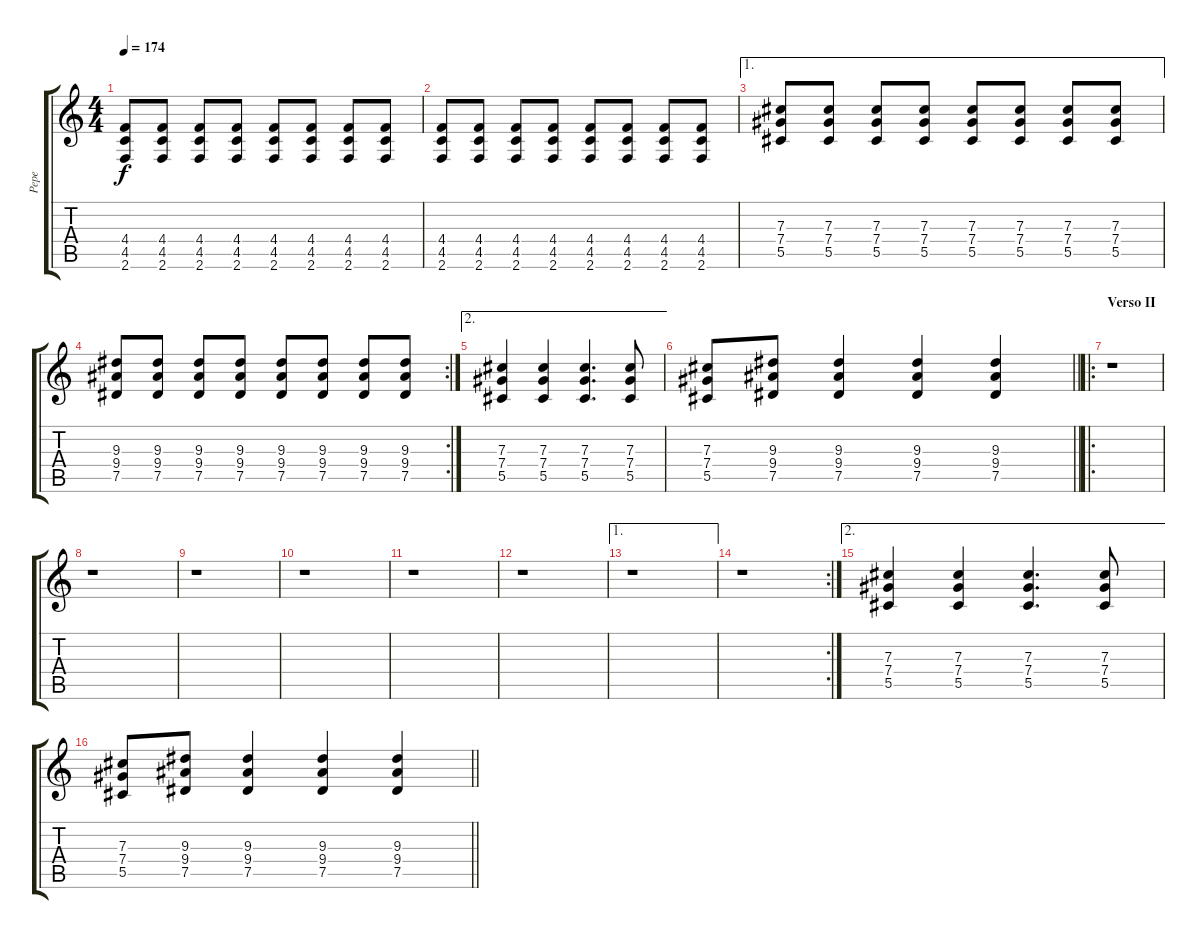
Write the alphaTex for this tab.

\track ("Pepe" "Pepe") {instrument distortionguitar}
\staff {score tabs}
\tuning (Eb4 Bb3 Gb3 Db3 Ab2 Eb2) {hide}
\ts (4 4)
\tempo 174
\clef g2
\ks c
(4.4 4.5 2.6).8{dy f} (4.4 4.5 2.6).8 (4.4 4.5 2.6).8 (4.4 4.5 2.6).8 (4.4 4.5 2.6).8 (4.4 4.5 2.6).8 (4.4 4.5 2.6).8 (4.4 4.5 2.6).8 |
(4.4 4.5 2.6).8 (4.4 4.5 2.6).8 (4.4 4.5 2.6).8 (4.4 4.5 2.6).8 (4.4 4.5 2.6).8 (4.4 4.5 2.6).8 (4.4 4.5 2.6).8 (4.4 4.5 2.6).8 |
\ae 1
(7.3 7.4 5.5).8 (7.3 7.4 5.5).8 (7.3 7.4 5.5).8 (7.3 7.4 5.5).8 (7.3 7.4 5.5).8 (7.3 7.4 5.5).8 (7.3 7.4 5.5).8 (7.3 7.4 5.5).8 |
\rc 2
(9.3 9.4 7.5).8 (9.3 9.4 7.5).8 (9.3 9.4 7.5).8 (9.3 9.4 7.5).8 (9.3 9.4 7.5).8 (9.3 9.4 7.5).8 (9.3 9.4 7.5).8 (9.3 9.4 7.5).8 |
\ae 2
(7.3 7.4 5.5).4 (7.3 7.4 5.5).4 (7.3 7.4 5.5).4{d} (7.3 7.4 5.5).8 |
\barLineRight lightlight
(7.3 7.4 5.5).8 (9.3 9.4 7.5).8 (9.3 9.4 7.5).4 (9.3 9.4 7.5).4 (9.3 9.4 7.5).4 |
\ro
\section ("" "Verso II")
r.1 |
r.1 |
r.1 |
r.1 |
r.1 |
r.1 |
\ae 1
r.1 |
\rc 2
r.1 |
\ae 2
(7.3 7.4 5.5).4 (7.3 7.4 5.5).4 (7.3 7.4 5.5).4{d} (7.3 7.4 5.5).8 |
\barLineRight lightlight
(7.3 7.4 5.5).8 (9.3 9.4 7.5).8 (9.3 9.4 7.5).4 (9.3 9.4 7.5).4 (9.3 9.4 7.5).4
